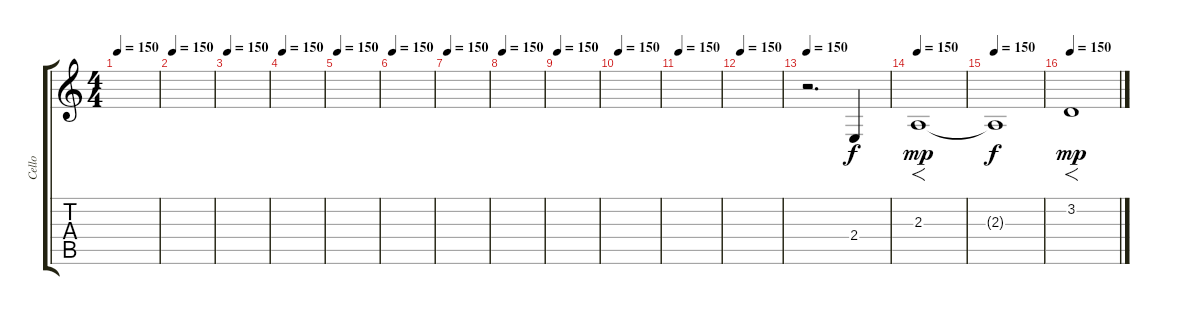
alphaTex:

\track ("Cello" "Cello") {instrument cello}
\staff {score tabs}
\tuning (E4 B3 G3 D3 A2 E2) {hide}
\ts (4 4)
\tempo 150
\clef g2
\ks c
|
\tempo 150
|
\tempo 150
|
\tempo 150
|
\tempo 150
|
\tempo 150
|
\tempo 150
|
\tempo 150
|
\tempo 150
|
\tempo 150
|
\tempo 150
|
\tempo 150
|
\tempo 150
r.2{d} 2.4.4{dy f} |
\tempo 150
2.3.1{f dy mp} |
\tempo 150
2.3{t}.1{dy f} |
\tempo 150
3.2.1{f dy mp}
